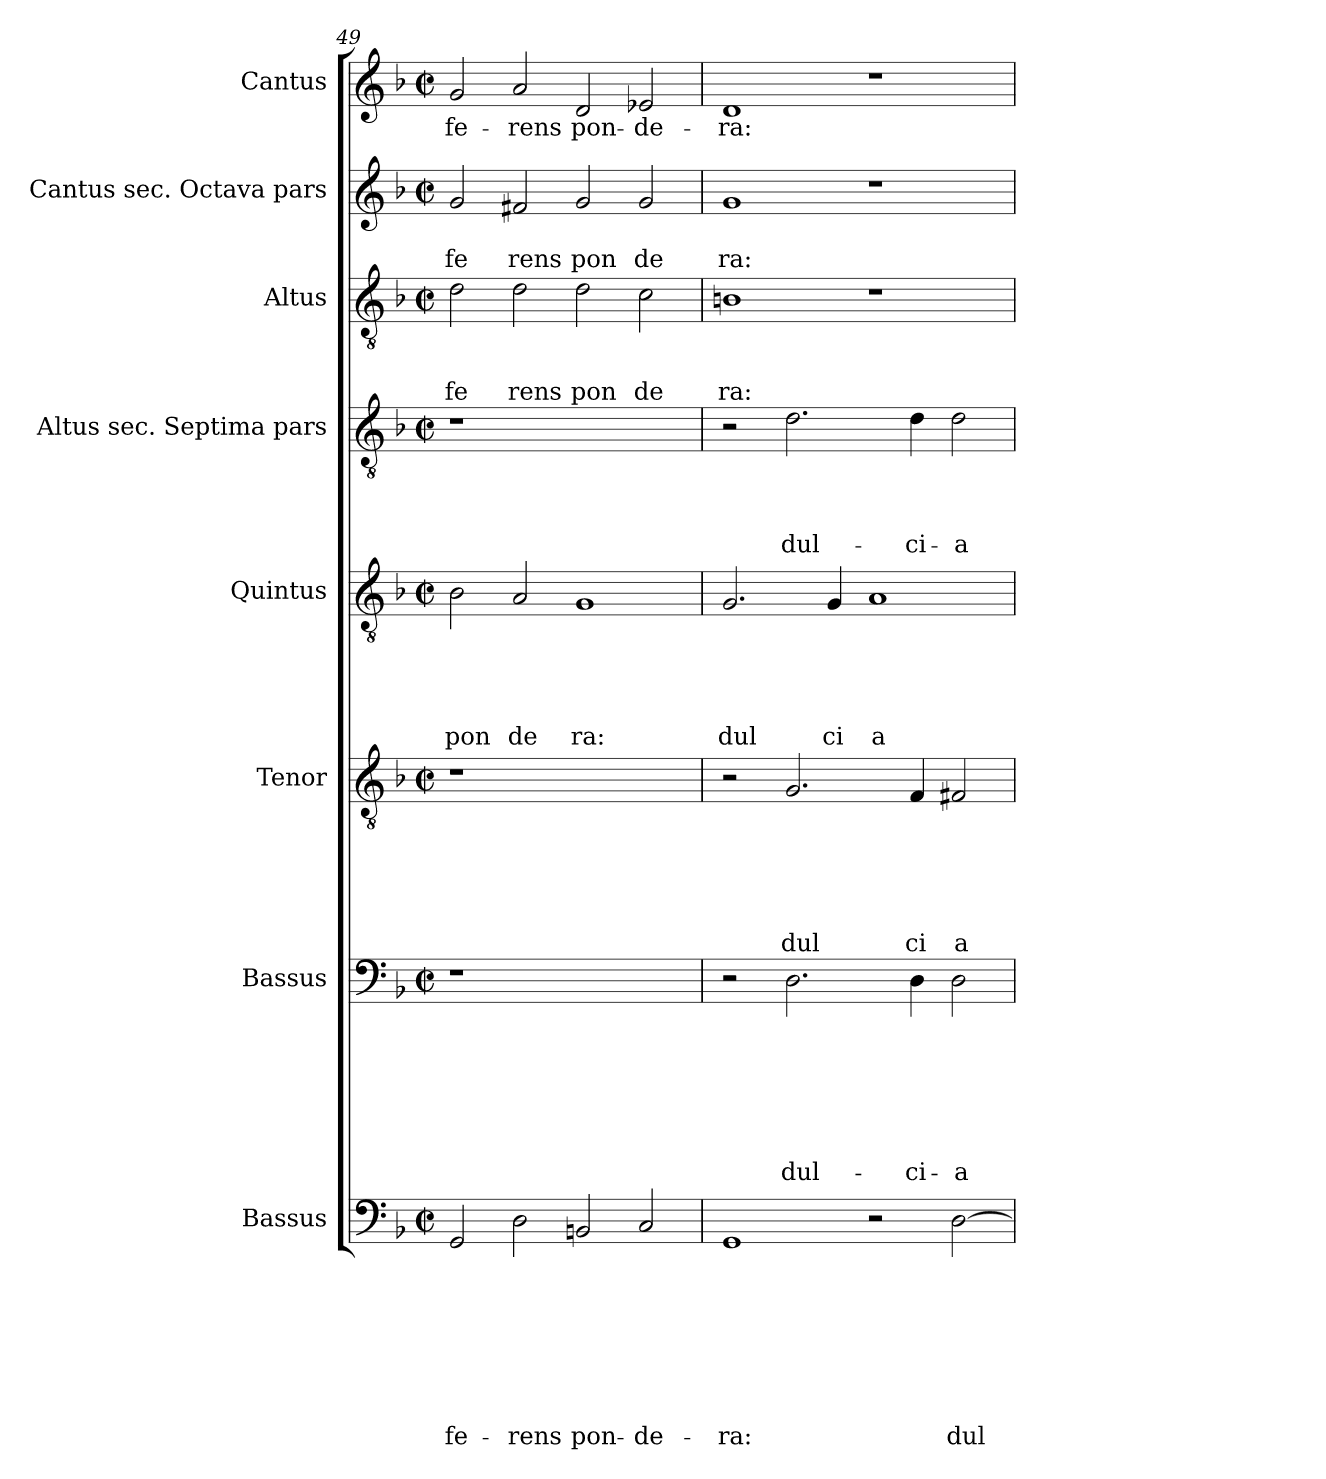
**kern	**text	**text	**text	**text	**text	**text	**text	**text	**kern	**text	**text	**text	**text	**text	**text	**text	**kern	**text	**text	**text	**text	**text	**text	**kern	**text	**text	**text	**text	**text	**kern	**text	**text	**text	**text	**kern	**text	**text	**text	**kern	**text	**text	**kern	**text
*part8	*part8	*part8	*part8	*part8	*part8	*part8	*part8	*part8	*part7	*part7	*part7	*part7	*part7	*part7	*part7	*part7	*part6	*part6	*part6	*part6	*part6	*part6	*part6	*part5	*part5	*part5	*part5	*part5	*part5	*part4	*part4	*part4	*part4	*part4	*part3	*part3	*part3	*part3	*part2	*part2	*part2	*part1	*part1
*staff8	*staff8	*staff8	*staff8	*staff8	*staff8	*staff8	*staff8	*staff8	*staff7	*staff7	*staff7	*staff7	*staff7	*staff7	*staff7	*staff7	*staff6	*staff6	*staff6	*staff6	*staff6	*staff6	*staff6	*staff5	*staff5	*staff5	*staff5	*staff5	*staff5	*staff4	*staff4	*staff4	*staff4	*staff4	*staff3	*staff3	*staff3	*staff3	*staff2	*staff2	*staff2	*staff1	*staff1
*I"Bassus	*	*	*	*	*	*	*	*	*I"Bassus	*	*	*	*	*	*	*	*I"Tenor	*	*	*	*	*	*	*I"Quintus	*	*	*	*	*	*I"Altus sec. Septima pars	*	*	*	*	*I"Altus	*	*	*	*I"Cantus sec. Octava pars	*	*	*I"Cantus	*
*	*	*	*	*	*	*	*	*	*I'Bassus	*	*	*	*	*	*	*	*I'Tenor	*	*	*	*	*	*	*I'Quintus	*	*	*	*	*	*	*	*	*	*	*I'Altus	*	*	*	*	*	*	*I'Cantus	*
*clefF4	*	*	*	*	*	*	*	*	*clefF4	*	*	*	*	*	*	*	*clefGv2	*	*	*	*	*	*	*clefGv2	*	*	*	*	*	*clefGv2	*	*	*	*	*clefGv2	*	*	*	*clefG2	*	*	*clefG2	*
*k[b-]	*	*	*	*	*	*	*	*	*k[b-]	*	*	*	*	*	*	*	*k[b-]	*	*	*	*	*	*	*k[b-]	*	*	*	*	*	*k[b-]	*	*	*	*	*k[b-]	*	*	*	*k[b-]	*	*	*k[b-]	*
*F:	*	*	*	*	*	*	*	*	*F:	*	*	*	*	*	*	*	*F:	*	*	*	*	*	*	*F:	*	*	*	*	*	*F:	*	*	*	*	*F:	*	*	*	*F:	*	*	*F:	*
*M2/2	*	*	*	*	*	*	*	*	*M2/2	*	*	*	*	*	*	*	*M2/2	*	*	*	*	*	*	*M2/2	*	*	*	*	*	*M2/2	*	*	*	*	*M2/2	*	*	*	*M2/2	*	*	*M2/2	*
*met(c|)	*	*	*	*	*	*	*	*	*met(c|)	*	*	*	*	*	*	*	*met(c|)	*	*	*	*	*	*	*met(c|)	*	*	*	*	*	*met(c|)	*	*	*	*	*met(c|)	*	*	*	*met(c|)	*	*	*met(c|)	*
=49	=49	=49	=49	=49	=49	=49	=49	=49	=49	=49	=49	=49	=49	=49	=49	=49	=49	=49	=49	=49	=49	=49	=49	=49	=49	=49	=49	=49	=49	=49	=49	=49	=49	=49	=49	=49	=49	=49	=49	=49	=49	=49	=49
!	!	!	!	!	!	!	!	!LO:LY:b	!	!	!	!	!	!	!	!	!	!	!	!	!	!	!	!	!	!	!	!	!LO:LY:b	!	!	!	!	!	!	!	!	!LO:LY:b	!	!	!LO:LY:b	!	!LO:LY:b
2GG/	.	.	.	.	.	.	.	fe-	1r	.	.	.	.	.	.	.	1r	.	.	.	.	.	.	2B-\	.	.	.	.	pon	1r	.	.	.	.	2d\	.	.	fe	2g/	.	fe	2g/	fe-
!	!	!	!	!	!	!	!	!LO:LY:b	!	!	!	!	!	!	!	!	!	!	!	!	!	!	!	!	!	!	!	!	!LO:LY:b	!	!	!	!	!	!	!	!	!LO:LY:b	!	!	!LO:LY:b	!	!LO:LY:b
2D\	.	.	.	.	.	.	.	-rens	.	.	.	.	.	.	.	.	.	.	.	.	.	.	.	2A/	.	.	.	.	de	.	.	.	.	.	2d\	.	.	rens	2f#X/	.	rens	2a/	-rens
!	!	!	!	!	!	!	!	!LO:LY:b	!	!	!	!	!	!	!	!	!	!	!	!	!	!	!	!	!	!	!	!	!LO:LY:b	!	!	!	!	!	!	!	!	!LO:LY:b	!	!	!LO:LY:b	!	!LO:LY:b
2BBn/	.	.	.	.	.	.	.	pon-	1ryy	.	.	.	.	.	.	.	1ryy	.	.	.	.	.	.	1G	.	.	.	.	ra:	1ryy	.	.	.	.	2d\	.	.	pon	2g/	.	pon	2d/	pon-
!	!	!	!	!	!	!	!	!LO:LY:b	!	!	!	!	!	!	!	!	!	!	!	!	!	!	!	!	!	!	!	!	!	!	!	!	!	!	!	!	!	!LO:LY:b	!	!	!LO:LY:b	!	!LO:LY:b
2C/	.	.	.	.	.	.	.	-de-	.	.	.	.	.	.	.	.	.	.	.	.	.	.	.	.	.	.	.	.	.	.	.	.	.	.	2c\	.	.	de	2g/	.	de	2e-X/	-de-
=50	=50	=50	=50	=50	=50	=50	=50	=50	=50	=50	=50	=50	=50	=50	=50	=50	=50	=50	=50	=50	=50	=50	=50	=50	=50	=50	=50	=50	=50	=50	=50	=50	=50	=50	=50	=50	=50	=50	=50	=50	=50	=50	=50
!	!	!	!	!	!	!	!	!LO:LY:b	!	!	!	!	!	!	!	!	!	!	!	!	!	!	!	!	!	!	!	!	!LO:LY:b	!	!	!	!	!	!	!	!	!LO:LY:b	!	!	!LO:LY:b	!	!LO:LY:b
1GG	.	.	.	.	.	.	.	-ra:	2r	.	.	.	.	.	.	.	2r	.	.	.	.	.	.	2.G/	.	.	.	.	dul	2r	.	.	.	.	1Bn	.	.	ra:	1g	.	ra:	1d	-ra:
!	!	!	!	!	!	!	!	!	!	!	!	!	!	!	!	!LO:LY:b	!	!	!	!	!	!	!LO:LY:b	!	!	!	!	!	!	!	!	!	!	!LO:LY:b	!	!	!	!	!	!	!	!	!
.	.	.	.	.	.	.	.	.	2.D\	.	.	.	.	.	.	dul-	2.G/	.	.	.	.	.	dul	.	.	.	.	.	.	2.d\	.	.	.	dul-	.	.	.	.	.	.	.	.	.
!	!	!	!	!	!	!	!	!	!	!	!	!	!	!	!	!	!	!	!	!	!	!	!	!	!	!	!	!	!LO:LY:b	!	!	!	!	!	!	!	!	!	!	!	!	!	!
.	.	.	.	.	.	.	.	.	.	.	.	.	.	.	.	.	.	.	.	.	.	.	.	4G/	.	.	.	.	ci	.	.	.	.	.	.	.	.	.	.	.	.	.	.
!	!	!	!	!	!	!	!	!	!	!	!	!	!	!	!	!	!	!	!	!	!	!	!	!	!	!	!	!	!LO:LY:b	!	!	!	!	!	!	!	!	!	!	!	!	!	!
2r	.	.	.	.	.	.	.	.	.	.	.	.	.	.	.	.	.	.	.	.	.	.	.	1A	.	.	.	.	a	.	.	.	.	.	1r	.	.	.	1r	.	.	1r	.
!	!	!	!	!	!	!	!	!	!	!	!	!	!	!	!	!LO:LY:b	!	!	!	!	!	!	!LO:LY:b	!	!	!	!	!	!	!	!	!	!	!LO:LY:b	!	!	!	!	!	!	!	!	!
.	.	.	.	.	.	.	.	.	4D\	.	.	.	.	.	.	-ci-	4F/	.	.	.	.	.	ci	.	.	.	.	.	.	4d\	.	.	.	-ci-	.	.	.	.	.	.	.	.	.
!	!	!	!	!	!	!	!	!LO:LY:b	!	!	!	!	!	!	!	!LO:LY:b	!	!	!	!	!	!	!LO:LY:b	!	!	!	!	!	!	!	!	!	!	!LO:LY:b	!	!	!	!	!	!	!	!	!
[>2D\	.	.	.	.	.	.	.	dul-	2D\	.	.	.	.	.	.	-a	2F#X/	.	.	.	.	.	a	.	.	.	.	.	.	2d\	.	.	.	-a	.	.	.	.	.	.	.	.	.
=	=	=	=	=	=	=	=	=	=	=	=	=	=	=	=	=	=	=	=	=	=	=	=	=	=	=	=	=	=	=	=	=	=	=	=	=	=	=	=	=	=	=	=
*-	*-	*-	*-	*-	*-	*-	*-	*-	*-	*-	*-	*-	*-	*-	*-	*-	*-	*-	*-	*-	*-	*-	*-	*-	*-	*-	*-	*-	*-	*-	*-	*-	*-	*-	*-	*-	*-	*-	*-	*-	*-	*-	*-
